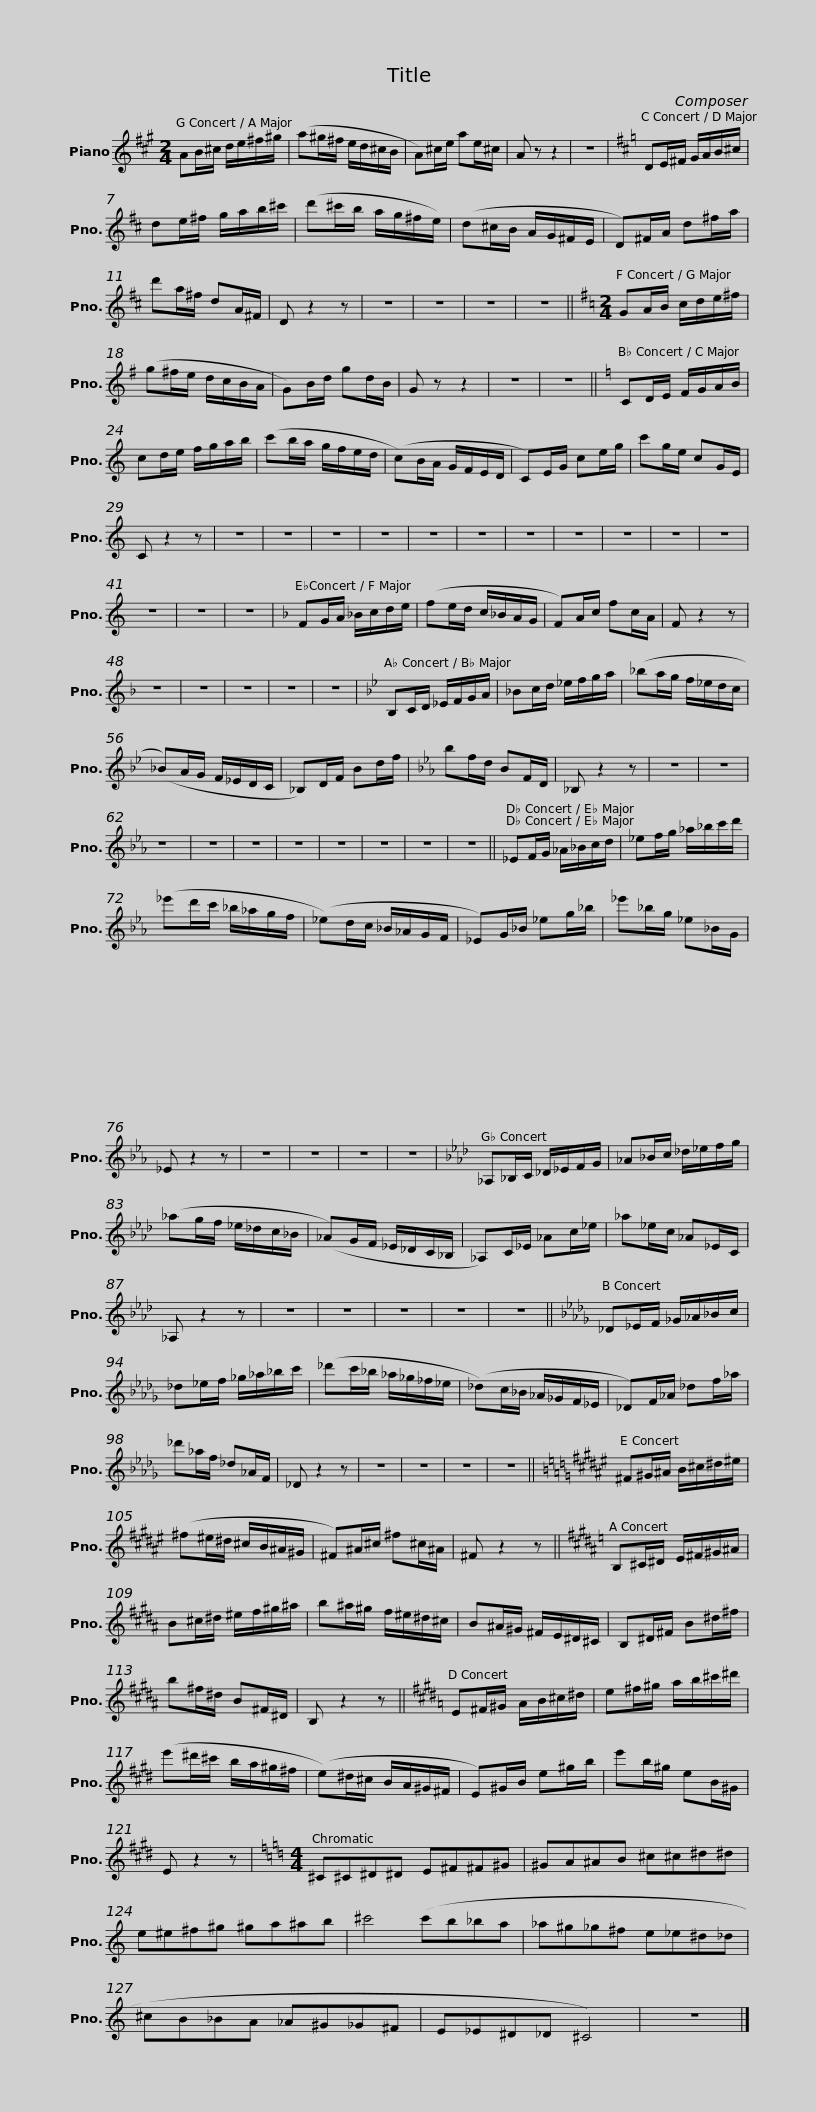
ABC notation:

X:1
L:1/8
M:2/4
I:linebreak $
K:A
V:1 treble
V:1
 AB/^c/ d/e/^f/^g/ | (a^g/^f/ e/d/^c/B/ | A)^c/e/ ae/^c/ | A z z2 | z4 | %5
[K:D] DE/^F/ G/A/B/^c/ |$ de/^f/ g/a/b/^c'/ | (d'^c'/b/ a/g/^f/e/) | (d^c/B/ A/G/^F/E/ | D)^F/A/ d^f/a/ | %10
 d'a/^f/ dA/^F/ | D z2 z |$ z4 | z4 | z4 | %15
 z4 ||[K:G][M:2/4] GA/B/ c/d/e/^f/ | (g^f/e/ d/c/B/A/ | G)B/d/ gd/B/ | G z z2 | %20
 z4 | z4 ||$[K:C] CD/E/ F/G/A/B/ | cd/e/ f/g/a/b/ | (c'b/a/ g/f/e/d/ | %25
 (c)B/A/ G/F/E/D/ | C)E/G/ ce/g/ | c'g/e/ cG/E/ | C z2 z | z4 |$ %30
 z4 | z4 | z4 | z4 | z4 | %35
 z4 | z4 | z4 | z4 | z4 | %40
 z4 | z4 | z4 |[K:F] FG/A/ _B/c/d/e/ | (fe/d/ c/_B/A/G/ |$ %45
 F)A/c/ fc/A/ | F z2 z | z4 | z4 | z4 | %50
 z4 | z4 |[K:Bb] B,C/D/ _E/F/G/A/ | _Bc/d/ _e/f/g/a/ | (_ba/g/ f/_e/d/c/ |$ %55
 (_B)A/G/ F/_E/D/C/ | _B,)D/F/ Bd/f/ |[K:Eb] bf/d/ BF/D/ | _B, z2 z | z4 | %60
 z4 | z4 | z4 | z4 | z4 | %65
 z4 | z4 |$ z4 | z4 || _EF/G/ _A/_B/c/d/ | %70
 _ef/g/ _a/_b/c'/d'/ | (_e'd'/c'/ _b/_a/g/f/ | (_e)d/c/ _B/_A/G/F/ |$ _E)G/_B/ _eg/_b/ | _e'_b/g/ _e_B/G/ | %75
 _E z2 z | z4 | z4 | z4 | z4 | %80
[K:Ab] _A,_B,/C/ _D/_E/F/G/ |$ _A_B/c/ _d/_e/f/g/ | (_ag/f/ _e/_d/c/_B/ | (_A)G/F/ _E/_D/C/_B,/ | _A,)C/_E/ _Ac/_e/ | %85
 _a_e/c/ _A_E/C/ |$ _A, z2 z | z4 | z4 | z4 | %90
 z4 | z4 ||[K:Db] _D_E/F/ _G/_A/_B/c/ | _d_e/f/ _g/_a/_b/c'/ |$ (_d'c'/_b/ _a/_g/_f/_e/ | %95
 (_d)c/_B/ _A/_G/F/_E/ | _D)F/_A/ _df/_a/ | _d'_a/f/ _d_A/F/ | _D z2 z | z4 |$ %100
 z4 | z4 | z4 ||[K:F#] ^F^G/^A/ B/^c/^d/^e/ | (^f^e/^d/ ^c/B/^A/^G/ | %105
 ^F)^A/^c/ ^f^c/^A/ |$ ^F z2 z ||[K:B] B,^C/^D/ E/^F/^G/^A/ | B^c/^d/ ^e/f/^g/^a/ | b^a/^g/ f/^e/^d/^c/ |$ %110
[K:B] B^A/^G/ ^F/E/^D/^C/ | B,^D/^F/ B^d/^f/ | b^f/^d/ B^F/^D/ | B, z2 z ||$[K:E] E^F/^G/ A/B/^c/^d/ | %115
 e^f/^g/ a/b/^c'/^d'/ | (e'^d'/^c'/ b/a/^g/^f/ | (e)^d/^c/ B/A/^G/^F/ |$ E)^G/B/ e^g/b/ | e'b/^g/ eB/^G/ | %120
 E z2 z |[K:C][M:4/4] ^C^C^D^D E^F^F^G |$ ^GA^AB ^c^c^d^d | e^e^f^g ^ga^ab | ^c'4 (c'b_ba | %125
 _a^g_g^f e_e^d_d |$ ^cB_BA _A^G_G^F | E_E^D_D ^C4) | z8 |] %129
